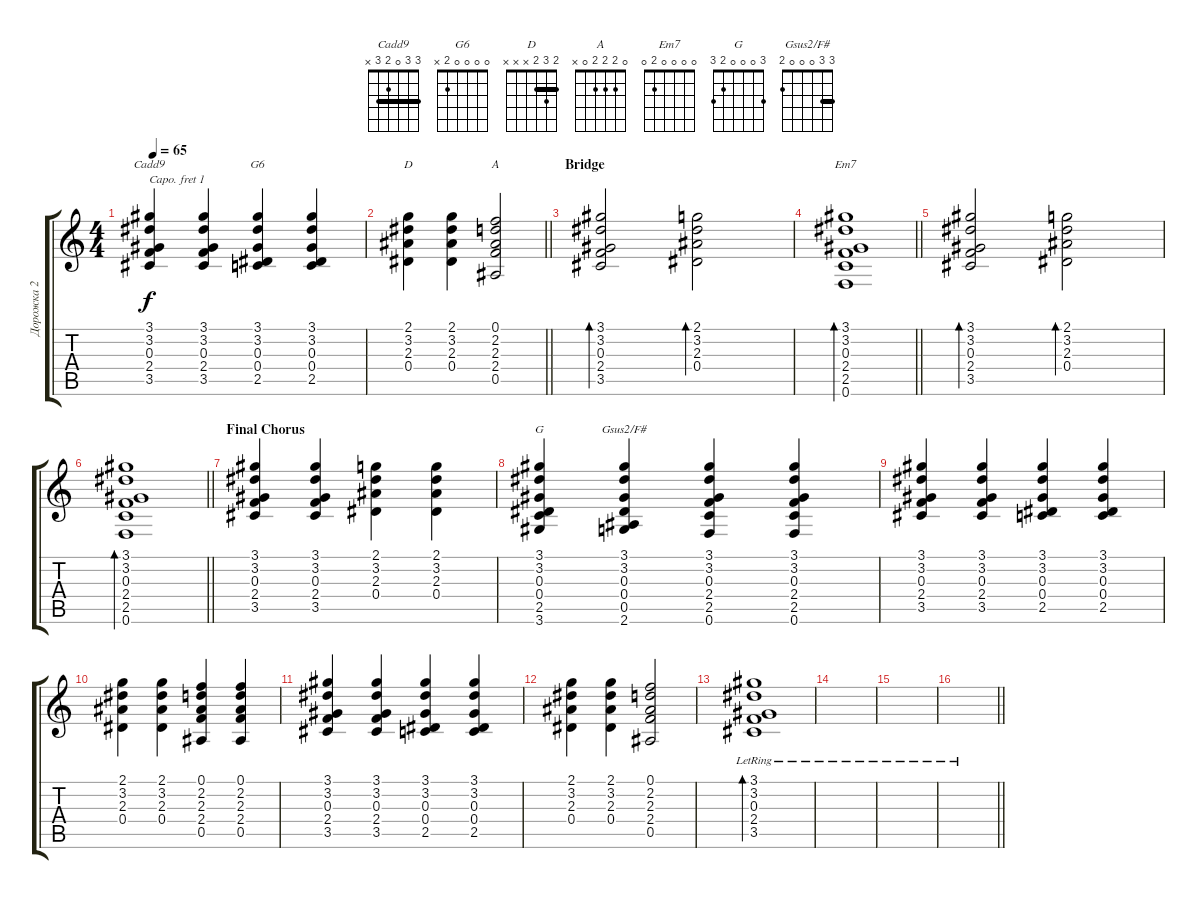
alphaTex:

\track ("Дорожка 2" "Дорожка 2") {instrument acousticguitarsteel}
\staff {score tabs}
\capo 1
\tuning (E4 B3 G3 D3 A2 E2) {hide}
\chord ("Cadd9" 3 3 0 2 3 x) {barre 3}
\chord ("G6" 0 0 0 0 2 x)
\chord ("D" 2 3 2 x x x) {barre 2}
\chord ("A" 0 2 2 2 0 x)
\chord ("Em7" 0 0 0 0 2 0)
\chord ("G" 3 0 0 0 2 3)
\chord ("Gsus2/F#" 3 3 0 0 0 2) {barre 3}
\ts (4 4)
\tempo 65
\clef g2
\ks c
(3.1 3.2 0.3 2.4 3.5).4{ch "Cadd9" dy f} (3.1 3.2 0.3 2.4 3.5).4 (3.1 3.2 0.3 0.4 2.5).4{ch "G6"} (3.1 3.2 0.3 0.4 2.5).4 |
\barLineRight lightlight
(2.1 3.2 2.3 0.4).4{ch "D"} (2.1 3.2 2.3 0.4).4 (0.1 2.2 2.3 2.4 0.5).2{ch "A"} |
\section ("" "Bridge")
(3.1 3.2 0.3 2.4 3.5).2{bd 240} (2.1 3.2 2.3 0.4).2{bd 240} |
\barLineRight lightlight
(3.1 3.2 0.3 2.4 2.5 0.6).1{bd 240 ch "Em7"} |
(3.1 3.2 0.3 2.4 3.5).2{bd 240} (2.1 3.2 2.3 0.4).2{bd 240} |
\barLineRight lightlight
(3.1 3.2 0.3 2.4 2.5 0.6).1{bd 30} |
\section ("" "Final Chorus")
(3.1 3.2 0.3 2.4 3.5).4 (3.1 3.2 0.3 2.4 3.5).4 (2.1 3.2 2.3 0.4).4 (2.1 3.2 2.3 0.4).4 |
(3.1 3.2 0.3 0.4 2.5 3.6).4{ch "G"} (3.1 3.2 0.3 0.4 0.5 2.6).4{ch "Gsus2/F#"} (3.1 3.2 0.3 2.4 2.5 0.6).4 (3.1 3.2 0.3 2.4 2.5 0.6).4 |
(3.1 3.2 0.3 2.4 3.5).4 (3.1 3.2 0.3 2.4 3.5).4 (3.1 3.2 0.3 0.4 2.5).4 (3.1 3.2 0.3 0.4 2.5).4 |
(2.1 3.2 2.3 0.4).4 (2.1 3.2 2.3 0.4).4 (0.1 2.2 2.3 2.4 0.5).4 (0.1 2.2 2.3 2.4 0.5).4 |
(3.1 3.2 0.3 2.4 3.5).4 (3.1 3.2 0.3 2.4 3.5).4 (3.1 3.2 0.3 0.4 2.5).4 (3.1 3.2 0.3 0.4 2.5).4 |
(2.1 3.2 2.3 0.4).4 (2.1 3.2 2.3 0.4).4 (0.1 2.2 2.3 2.4 0.5).2 |
(3.1 3.2 0.3 2.4 3.5{lr}).1{bd 240} |
|
|
\barLineRight lightlight
